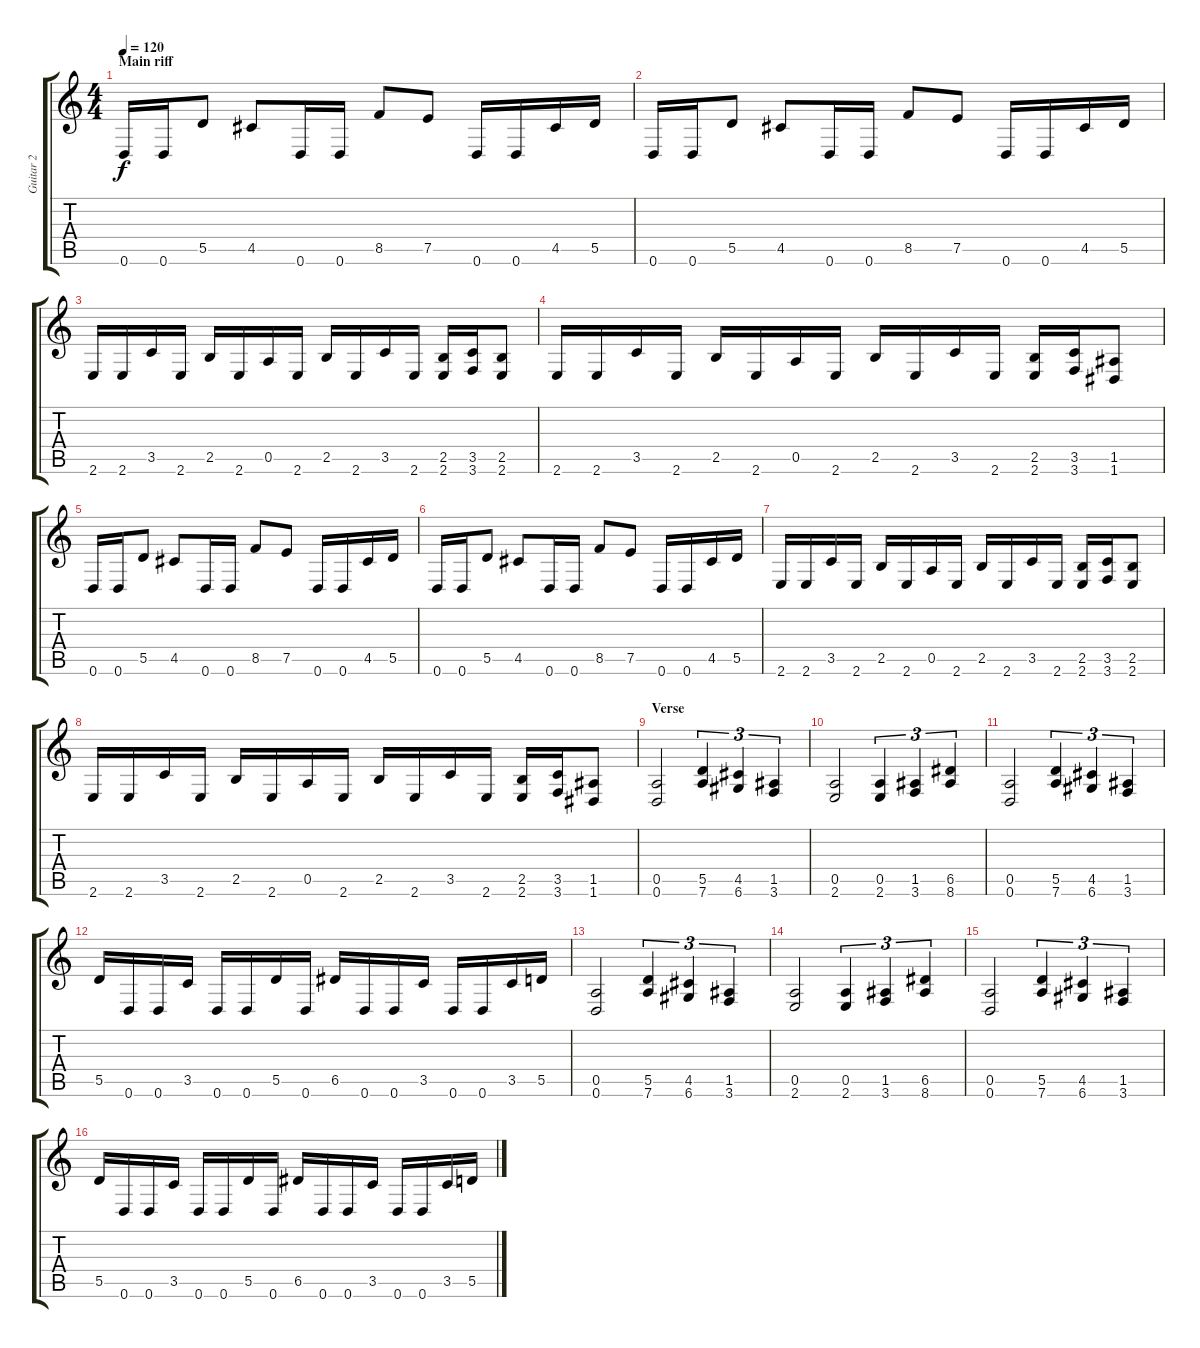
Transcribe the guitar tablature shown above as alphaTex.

\track ("Guitar 2" "Guitar 2") {instrument distortionguitar}
\staff {score tabs}
\tuning (E4 B3 G3 D3 A2 D2) {hide}
\ts (4 4)
\section ("" "Main riff")
\tempo 120
\clef g2
\ks c
0.6.16{dy f instrument distortionguitar} 0.6.16 5.5.8 4.5.8 0.6.16 0.6.16 8.5.8 7.5.8 0.6.16 0.6.16 4.5.16 5.5.16 |
0.6.16 0.6.16 5.5.8 4.5.8 0.6.16 0.6.16 8.5.8 7.5.8 0.6.16 0.6.16 4.5.16 5.5.16 |
2.6.16 2.6.16 3.5.16 2.6.16 2.5.16 2.6.16 0.5.16 2.6.16 2.5.16 2.6.16 3.5.16 2.6.16 (2.5 2.6).16 (3.5 3.6).16 (2.5 2.6).8 |
2.6.16 2.6.16 3.5.16 2.6.16 2.5.16 2.6.16 0.5.16 2.6.16 2.5.16 2.6.16 3.5.16 2.6.16 (2.5 2.6).16 (3.5 3.6).16 (1.5 1.6).8 |
0.6.16 0.6.16 5.5.8 4.5.8 0.6.16 0.6.16 8.5.8 7.5.8 0.6.16 0.6.16 4.5.16 5.5.16 |
0.6.16 0.6.16 5.5.8 4.5.8 0.6.16 0.6.16 8.5.8 7.5.8 0.6.16 0.6.16 4.5.16 5.5.16 |
2.6.16 2.6.16 3.5.16 2.6.16 2.5.16 2.6.16 0.5.16 2.6.16 2.5.16 2.6.16 3.5.16 2.6.16 (2.5 2.6).16 (3.5 3.6).16 (2.5 2.6).8 |
2.6.16 2.6.16 3.5.16 2.6.16 2.5.16 2.6.16 0.5.16 2.6.16 2.5.16 2.6.16 3.5.16 2.6.16 (2.5 2.6).16 (3.5 3.6).16 (1.5 1.6).8 |
\section ("" "Verse")
(0.5 0.6).2 (5.5 7.6).4{tu (3 2)} (4.5 6.6).4{tu (3 2)} (1.5 3.6).4{tu (3 2)} |
(0.5 2.6).2 (0.5 2.6).4{tu (3 2)} (1.5 3.6).4{tu (3 2)} (6.5 8.6).4{tu (3 2)} |
(0.5 0.6).2 (5.5 7.6).4{tu (3 2)} (4.5 6.6).4{tu (3 2)} (1.5 3.6).4{tu (3 2)} |
5.5.16 0.6.16 0.6.16 3.5.16 0.6.16 0.6.16 5.5.16 0.6.16 6.5.16 0.6.16 0.6.16 3.5.16 0.6.16 0.6.16 3.5.16 5.5.16 |
(0.5 0.6).2 (5.5 7.6).4{tu (3 2)} (4.5 6.6).4{tu (3 2)} (1.5 3.6).4{tu (3 2)} |
(0.5 2.6).2 (0.5 2.6).4{tu (3 2)} (1.5 3.6).4{tu (3 2)} (6.5 8.6).4{tu (3 2)} |
(0.5 0.6).2 (5.5 7.6).4{tu (3 2)} (4.5 6.6).4{tu (3 2)} (1.5 3.6).4{tu (3 2)} |
5.5.16 0.6.16 0.6.16 3.5.16 0.6.16 0.6.16 5.5.16 0.6.16 6.5.16 0.6.16 0.6.16 3.5.16 0.6.16 0.6.16 3.5.16 5.5.16
